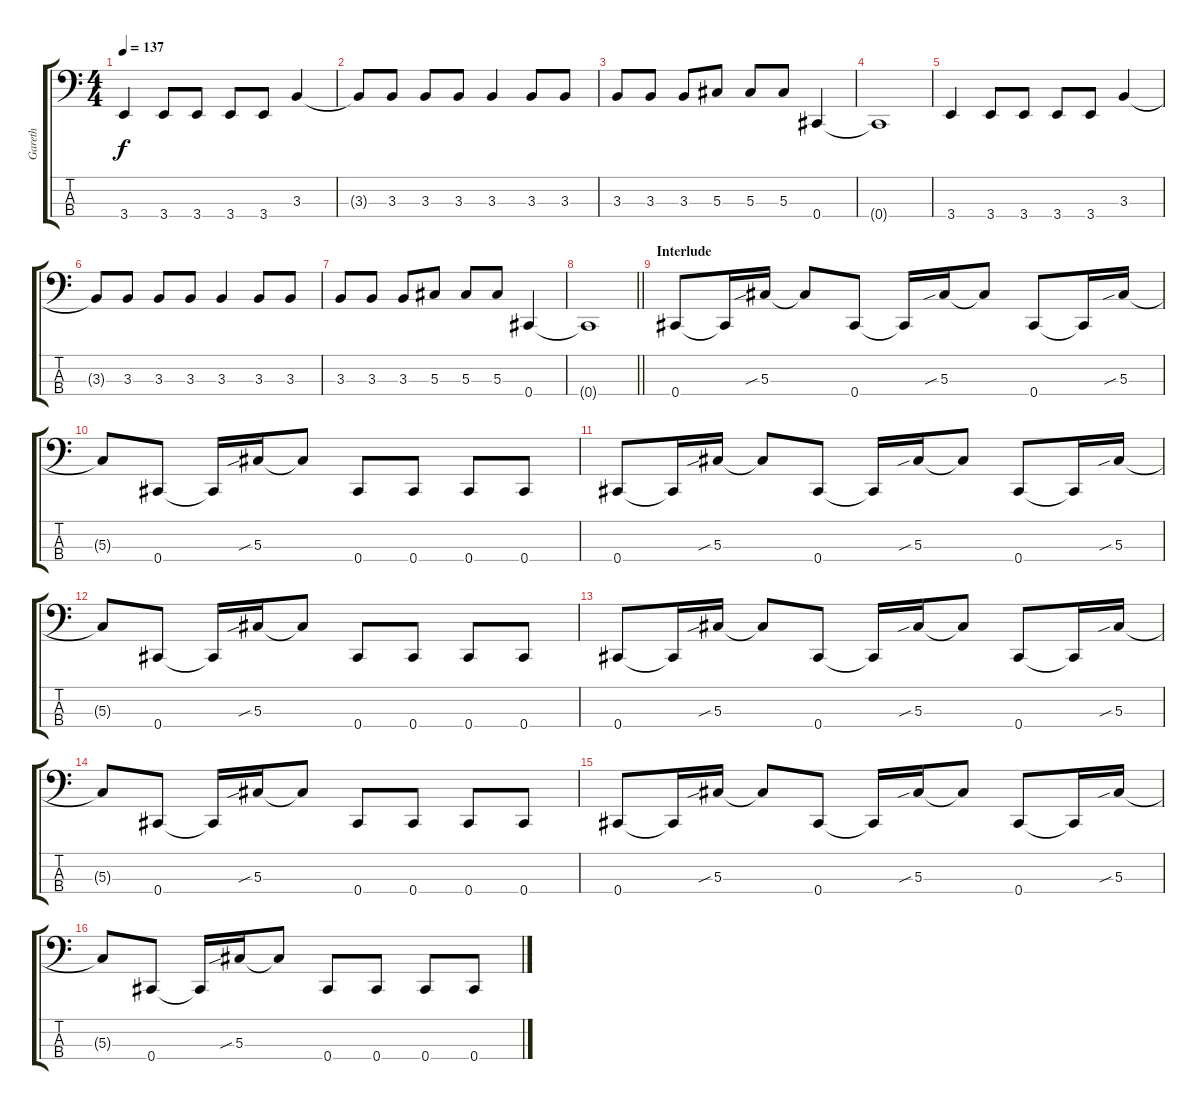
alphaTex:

\track ("Gareth" "Gareth") {instrument electricbassfinger}
\staff {score tabs}
\tuning (Gb2 Db2 Ab1 Db1) {hide}
\ts (4 4)
\tempo 137
\clef f4
\ks c
3.4.4{dy f} 3.4.8 3.4.8 3.4.8 3.4.8 3.3.4 |
3.3{t}.8 3.3.8 3.3.8 3.3.8 3.3.4 3.3.8 3.3.8 |
3.3.8 3.3.8 3.3.8 5.3.8 5.3.8 5.3.8 0.4.4 |
0.4{t}.1 |
3.4.4 3.4.8 3.4.8 3.4.8 3.4.8 3.3.4 |
3.3{t}.8 3.3.8 3.3.8 3.3.8 3.3.4 3.3.8 3.3.8 |
3.3.8 3.3.8 3.3.8 5.3.8 5.3.8 5.3.8 0.4.4 |
\barLineRight lightlight
0.4{t}.1 |
\section ("" "Interlude")
0.4.8 0.4{t}.16 5.3{sib}.16 5.3{t}.8 0.4.8 0.4{t}.16 5.3{sib}.16 5.3{t}.8 0.4.8 0.4{t}.16 5.3{sib}.16 |
5.3{t}.8 0.4.8 0.4{t}.16 5.3{sib}.16 5.3{t}.8 0.4.8 0.4.8 0.4.8 0.4.8 |
0.4.8 0.4{t}.16 5.3{sib}.16 5.3{t}.8 0.4.8 0.4{t}.16 5.3{sib}.16 5.3{t}.8 0.4.8 0.4{t}.16 5.3{sib}.16 |
5.3{t}.8 0.4.8 0.4{t}.16 5.3{sib}.16 5.3{t}.8 0.4.8 0.4.8 0.4.8 0.4.8 |
0.4.8 0.4{t}.16 5.3{sib}.16 5.3{t}.8 0.4.8 0.4{t}.16 5.3{sib}.16 5.3{t}.8 0.4.8 0.4{t}.16 5.3{sib}.16 |
5.3{t}.8 0.4.8 0.4{t}.16 5.3{sib}.16 5.3{t}.8 0.4.8 0.4.8 0.4.8 0.4.8 |
0.4.8 0.4{t}.16 5.3{sib}.16 5.3{t}.8 0.4.8 0.4{t}.16 5.3{sib}.16 5.3{t}.8 0.4.8 0.4{t}.16 5.3{sib}.16 |
5.3{t}.8 0.4.8 0.4{t}.16 5.3{sib}.16 5.3{t}.8 0.4.8 0.4.8 0.4.8 0.4.8
